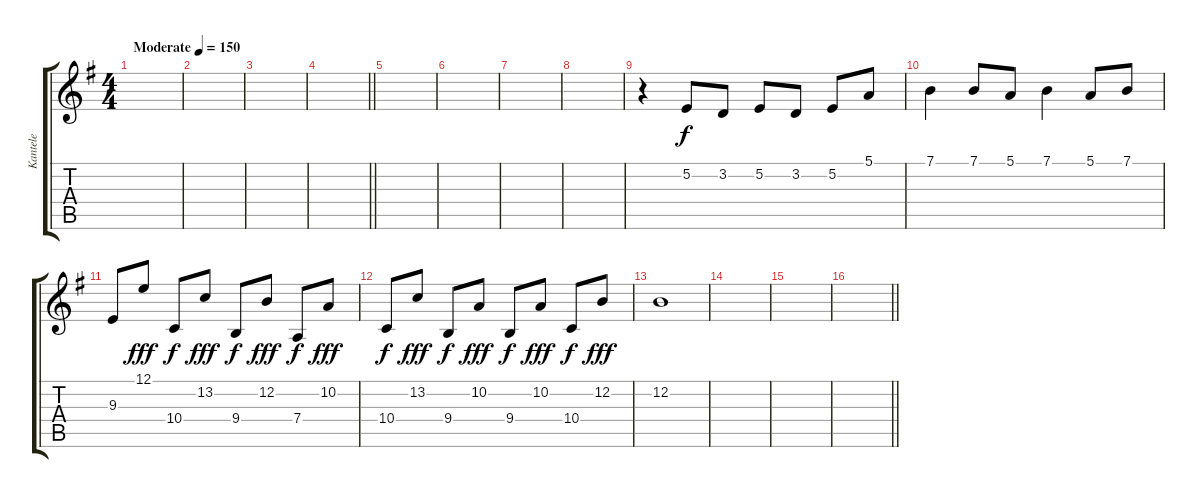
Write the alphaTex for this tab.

\track ("Kantele" "Kantele") {instrument shamisen}
\staff {score tabs}
\tuning (E4 B3 G3 D3 A2 E2) {hide}
\ts (4 4)
\section ("" "")
\tempo (150 "Moderate")
\clef g2
\ks eminor
|
|
|
\barLineRight lightlight
|
\section ("" "")
|
|
|
|
r.4 5.2.8 3.2.8 5.2.8 3.2.8 5.2.8 5.1.8 |
7.1.4 7.1.8 5.1.8 7.1.4 5.1.8 7.1.8 |
9.3.8 12.1.8{dy fff} 10.4.8{dy f} 13.2.8{dy fff} 9.4.8{dy f} 12.2.8{dy fff} 7.4.8{dy f} 10.2.8{dy fff} |
10.4.8{dy f} 13.2.8{dy fff} 9.4.8{dy f} 10.2.8{dy fff} 9.4.8{dy f} 10.2.8{dy fff} 10.4.8{dy f} 12.2.8{dy fff} |
12.2.1 |
|
|
\barLineRight lightlight
